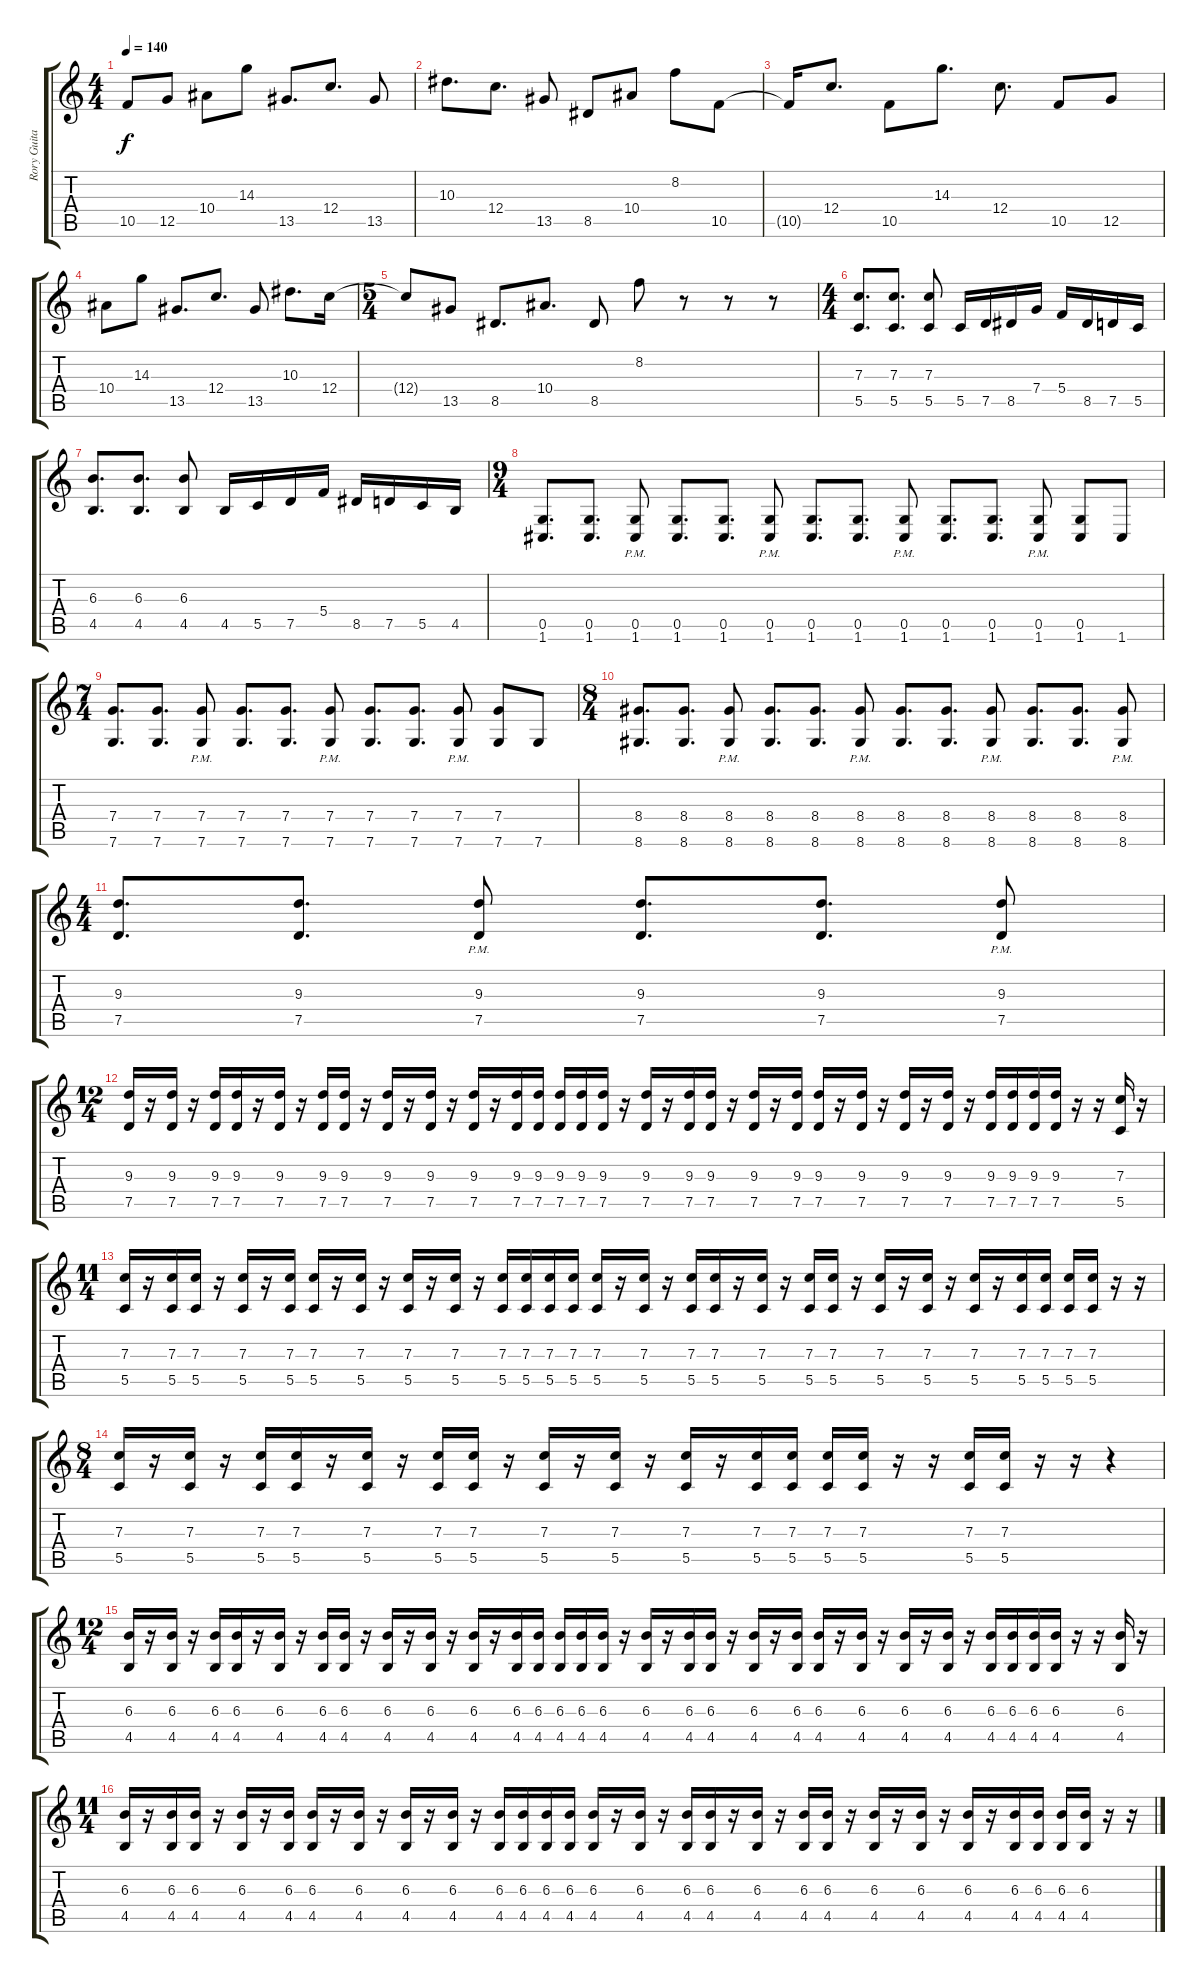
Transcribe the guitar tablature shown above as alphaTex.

\track ("Rory Guitar" "Rory Guita") {instrument overdrivenguitar}
\staff {score tabs}
\tuning (D4 A3 F3 C3 G2 C2) {hide}
\ts (4 4)
\tempo 140
\clef g2
\ks c
10.5.8{dy f} 12.5.8 10.4.8 14.3.8 13.5.8{d} 12.4.8{d} 13.5.8 |
10.3.8{d} 12.4.8{d} 13.5.8 8.5.8 10.4.8 8.2.8 10.5.8 |
10.5{t}.16 12.4.8{d} 10.5.8 14.3.8{d} 12.4.8{d} 10.5.8 12.5.8 |
10.4.8 14.3.8 13.5.8{d} 12.4.8{d} 13.5.8 10.3.8{d} 12.4.16 |
\ts (5 4)
12.4{t}.8 13.5.8 8.5.8{d} 10.4.8{d} 8.5.8 8.2.8 r.8 r.8 r.8 |
\ts (4 4)
(7.3 5.5).8{d} (7.3 5.5).8{d} (7.3 5.5).8 5.5.16 7.5.16 8.5.16 7.4.16 5.4.16 8.5.16 7.5.16 5.5.16 |
(6.3 4.5).8{d} (6.3 4.5).8{d} (6.3 4.5).8 4.5.16 5.5.16 7.5.16 5.4.16 8.5.16 7.5.16 5.5.16 4.5.16 |
\ts (9 4)
(0.5 1.6).8{d} (0.5 1.6).8{d} (0.5{pm} 1.6{pm}).8 (0.5 1.6).8{d} (0.5 1.6).8{d} (0.5{pm} 1.6{pm}).8 (0.5 1.6).8{d} (0.5 1.6).8{d} (0.5{pm} 1.6{pm}).8 (0.5 1.6).8{d} (0.5 1.6).8{d} (0.5{pm} 1.6{pm}).8 (0.5 1.6).8 1.6.8 |
\ts (7 4)
(7.4 7.6).8{d} (7.4 7.6).8{d} (7.4 7.6{pm}).8 (7.4 7.6).8{d} (7.4 7.6).8{d} (7.4 7.6{pm}).8 (7.4 7.6).8{d} (7.4 7.6).8{d} (7.4 7.6{pm}).8 (7.4 7.6).8 7.6.8 |
\ts (8 4)
(8.4 8.6).8{d} (8.4 8.6).8{d} (8.4 8.6{pm}).8 (8.4 8.6).8{d} (8.4 8.6).8{d} (8.4 8.6{pm}).8 (8.4 8.6).8{d} (8.4 8.6).8{d} (8.4 8.6{pm}).8 (8.4 8.6).8{d} (8.4 8.6).8{d} (8.4 8.6{pm}).8 |
\ts (4 4)
(9.3 7.5).8{d} (9.3 7.5).8{d} (9.3 7.5{pm}).8 (9.3 7.5).8{d} (9.3 7.5).8{d} (9.3 7.5{pm}).8 |
\ts (12 4)
(9.3 7.5).16 r.16 (9.3 7.5).16 r.16 (9.3 7.5).16 (9.3 7.5).16 r.16 (9.3 7.5).16 r.16 (9.3 7.5).16 (9.3 7.5).16 r.16 (9.3 7.5).16 r.16 (9.3 7.5).16 r.16 (9.3 7.5).16 r.16 (9.3 7.5).16 (9.3 7.5).16 (9.3 7.5).16 (9.3 7.5).16 (9.3 7.5).16 r.16 (9.3 7.5).16 r.16 (9.3 7.5).16 (9.3 7.5).16 r.16 (9.3 7.5).16 r.16 (9.3 7.5).16 (9.3 7.5).16 r.16 (9.3 7.5).16 r.16 (9.3 7.5).16 r.16 (9.3 7.5).16 r.16 (9.3 7.5).16 (9.3 7.5).16 (9.3 7.5).16 (9.3 7.5).16 r.16 r.16 (7.3 5.5).16 r.16 |
\ts (11 4)
(7.3 5.5).16 r.16 (7.3 5.5).16 (7.3 5.5).16 r.16 (7.3 5.5).16 r.16 (7.3 5.5).16 (7.3 5.5).16 r.16 (7.3 5.5).16 r.16 (7.3 5.5).16 r.16 (7.3 5.5).16 r.16 (7.3 5.5).16 (7.3 5.5).16 (7.3 5.5).16 (7.3 5.5).16 (7.3 5.5).16 r.16 (7.3 5.5).16 r.16 (7.3 5.5).16 (7.3 5.5).16 r.16 (7.3 5.5).16 r.16 (7.3 5.5).16 (7.3 5.5).16 r.16 (7.3 5.5).16 r.16 (7.3 5.5).16 r.16 (7.3 5.5).16 r.16 (7.3 5.5).16 (7.3 5.5).16 (7.3 5.5).16 (7.3 5.5).16 r.16 r.16 |
\ts (8 4)
(7.3 5.5).16 r.16 (7.3 5.5).16 r.16 (7.3 5.5).16 (7.3 5.5).16 r.16 (7.3 5.5).16 r.16 (7.3 5.5).16 (7.3 5.5).16 r.16 (7.3 5.5).16 r.16 (7.3 5.5).16 r.16 (7.3 5.5).16 r.16 (7.3 5.5).16 (7.3 5.5).16 (7.3 5.5).16 (7.3 5.5).16 r.16 r.16 (7.3 5.5).16 (7.3 5.5).16 r.16 r.16 r.4 |
\ts (12 4)
(6.3 4.5).16 r.16 (6.3 4.5).16 r.16 (6.3 4.5).16 (6.3 4.5).16 r.16 (6.3 4.5).16 r.16 (6.3 4.5).16 (6.3 4.5).16 r.16 (6.3 4.5).16 r.16 (6.3 4.5).16 r.16 (6.3 4.5).16 r.16 (6.3 4.5).16 (6.3 4.5).16 (6.3 4.5).16 (6.3 4.5).16 (6.3 4.5).16 r.16 (6.3 4.5).16 r.16 (6.3 4.5).16 (6.3 4.5).16 r.16 (6.3 4.5).16 r.16 (6.3 4.5).16 (6.3 4.5).16 r.16 (6.3 4.5).16 r.16 (6.3 4.5).16 r.16 (6.3 4.5).16 r.16 (6.3 4.5).16 (6.3 4.5).16 (6.3 4.5).16 (6.3 4.5).16 r.16 r.16 (6.3 4.5).16 r.16 |
\ts (11 4)
(6.3 4.5).16 r.16 (6.3 4.5).16 (6.3 4.5).16 r.16 (6.3 4.5).16 r.16 (6.3 4.5).16 (6.3 4.5).16 r.16 (6.3 4.5).16 r.16 (6.3 4.5).16 r.16 (6.3 4.5).16 r.16 (6.3 4.5).16 (6.3 4.5).16 (6.3 4.5).16 (6.3 4.5).16 (6.3 4.5).16 r.16 (6.3 4.5).16 r.16 (6.3 4.5).16 (6.3 4.5).16 r.16 (6.3 4.5).16 r.16 (6.3 4.5).16 (6.3 4.5).16 r.16 (6.3 4.5).16 r.16 (6.3 4.5).16 r.16 (6.3 4.5).16 r.16 (6.3 4.5).16 (6.3 4.5).16 (6.3 4.5).16 (6.3 4.5).16 r.16 r.16
